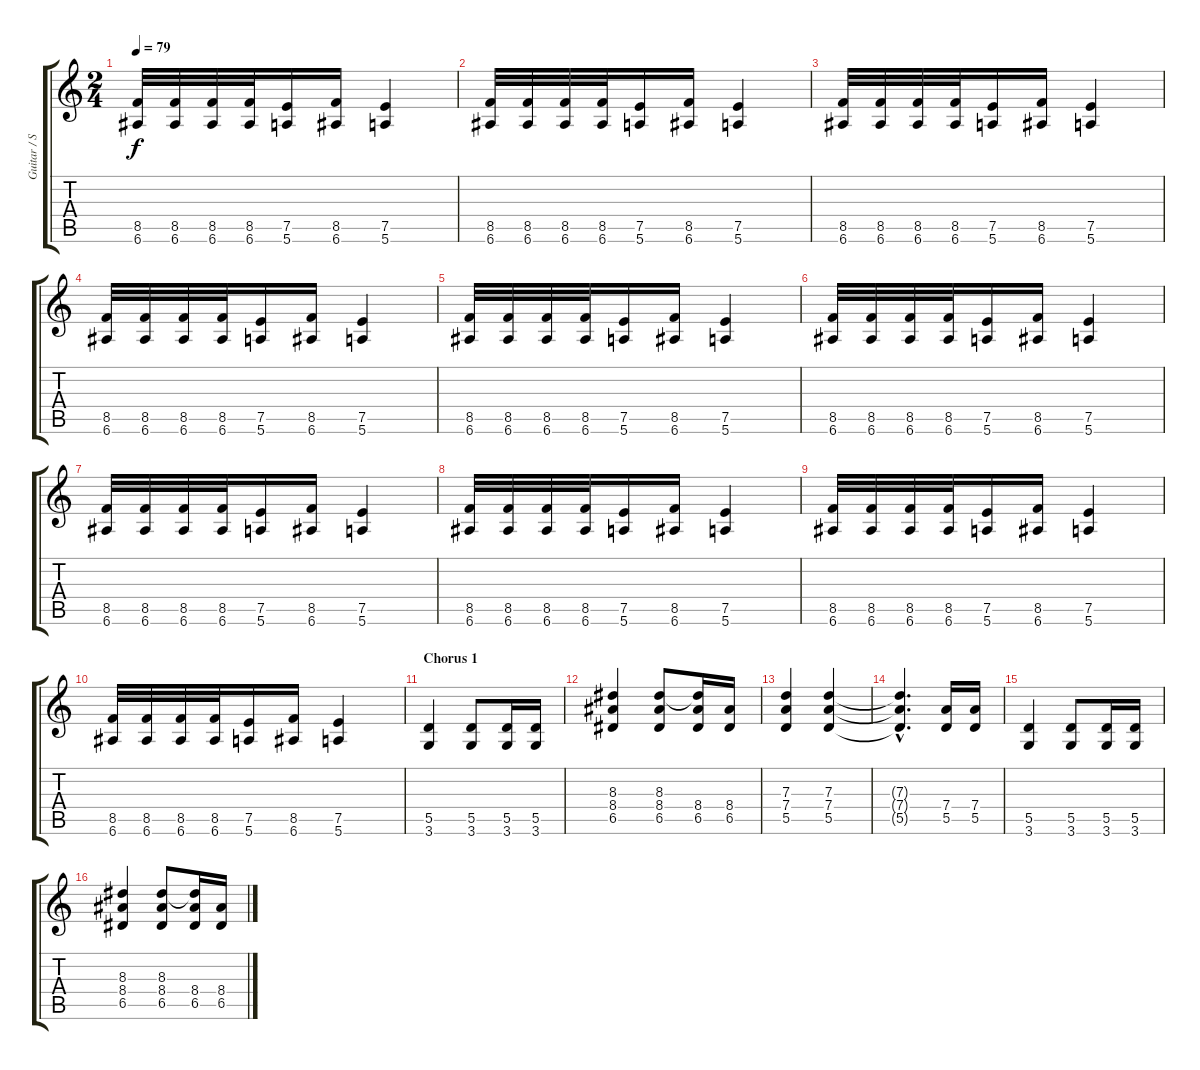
\track ("Guitar / Steph Carpenter" "Guitar / S") {instrument distortionguitar}
\staff {score tabs}
\tuning (E4 B3 G3 D3 A2 E2) {hide}
\ts (2 4)
\tempo 79
\clef g2
\ks c
(8.5 6.6).32{dy f} (8.5 6.6).32 (8.5 6.6).32 (8.5 6.6).32 (7.5 5.6).16 (8.5 6.6).16 (7.5 5.6).4 |
(8.5 6.6).32 (8.5 6.6).32 (8.5 6.6).32 (8.5 6.6).32 (7.5 5.6).16 (8.5 6.6).16 (7.5 5.6).4 |
(8.5 6.6).32 (8.5 6.6).32 (8.5 6.6).32 (8.5 6.6).32 (7.5 5.6).16 (8.5 6.6).16 (7.5 5.6).4 |
(8.5 6.6).32 (8.5 6.6).32 (8.5 6.6).32 (8.5 6.6).32 (7.5 5.6).16 (8.5 6.6).16 (7.5 5.6).4 |
(8.5 6.6).32 (8.5 6.6).32 (8.5 6.6).32 (8.5 6.6).32 (7.5 5.6).16 (8.5 6.6).16 (7.5 5.6).4 |
(8.5 6.6).32 (8.5 6.6).32 (8.5 6.6).32 (8.5 6.6).32 (7.5 5.6).16 (8.5 6.6).16 (7.5 5.6).4 |
(8.5 6.6).32 (8.5 6.6).32 (8.5 6.6).32 (8.5 6.6).32 (7.5 5.6).16 (8.5 6.6).16 (7.5 5.6).4 |
(8.5 6.6).32 (8.5 6.6).32 (8.5 6.6).32 (8.5 6.6).32 (7.5 5.6).16 (8.5 6.6).16 (7.5 5.6).4 |
(8.5 6.6).32 (8.5 6.6).32 (8.5 6.6).32 (8.5 6.6).32 (7.5 5.6).16 (8.5 6.6).16 (7.5 5.6).4 |
(8.5 6.6).32 (8.5 6.6).32 (8.5 6.6).32 (8.5 6.6).32 (7.5 5.6).16 (8.5 6.6).16 (7.5 5.6).4 |
\section ("" "Chorus 1")
(5.5 3.6).4 (5.5 3.6).8 (5.5 3.6).16 (5.5 3.6).16 |
(8.3 8.4 6.5).4 (8.3 8.4 6.5).8 (8.3{t} 8.4 6.5).16 (8.4 6.5).16 |
(7.3 7.4 5.5).4 (7.3 7.4 5.5).4 |
(7.3{hac t} 7.4{hac t} 5.5{hac t}).4{d} (7.4 5.5).16 (7.4 5.5).16 |
(5.5 3.6).4 (5.5 3.6).8 (5.5 3.6).16 (5.5 3.6).16 |
(8.3 8.4 6.5).4 (8.3 8.4 6.5).8 (8.3{t} 8.4 6.5).16 (8.4 6.5).16
